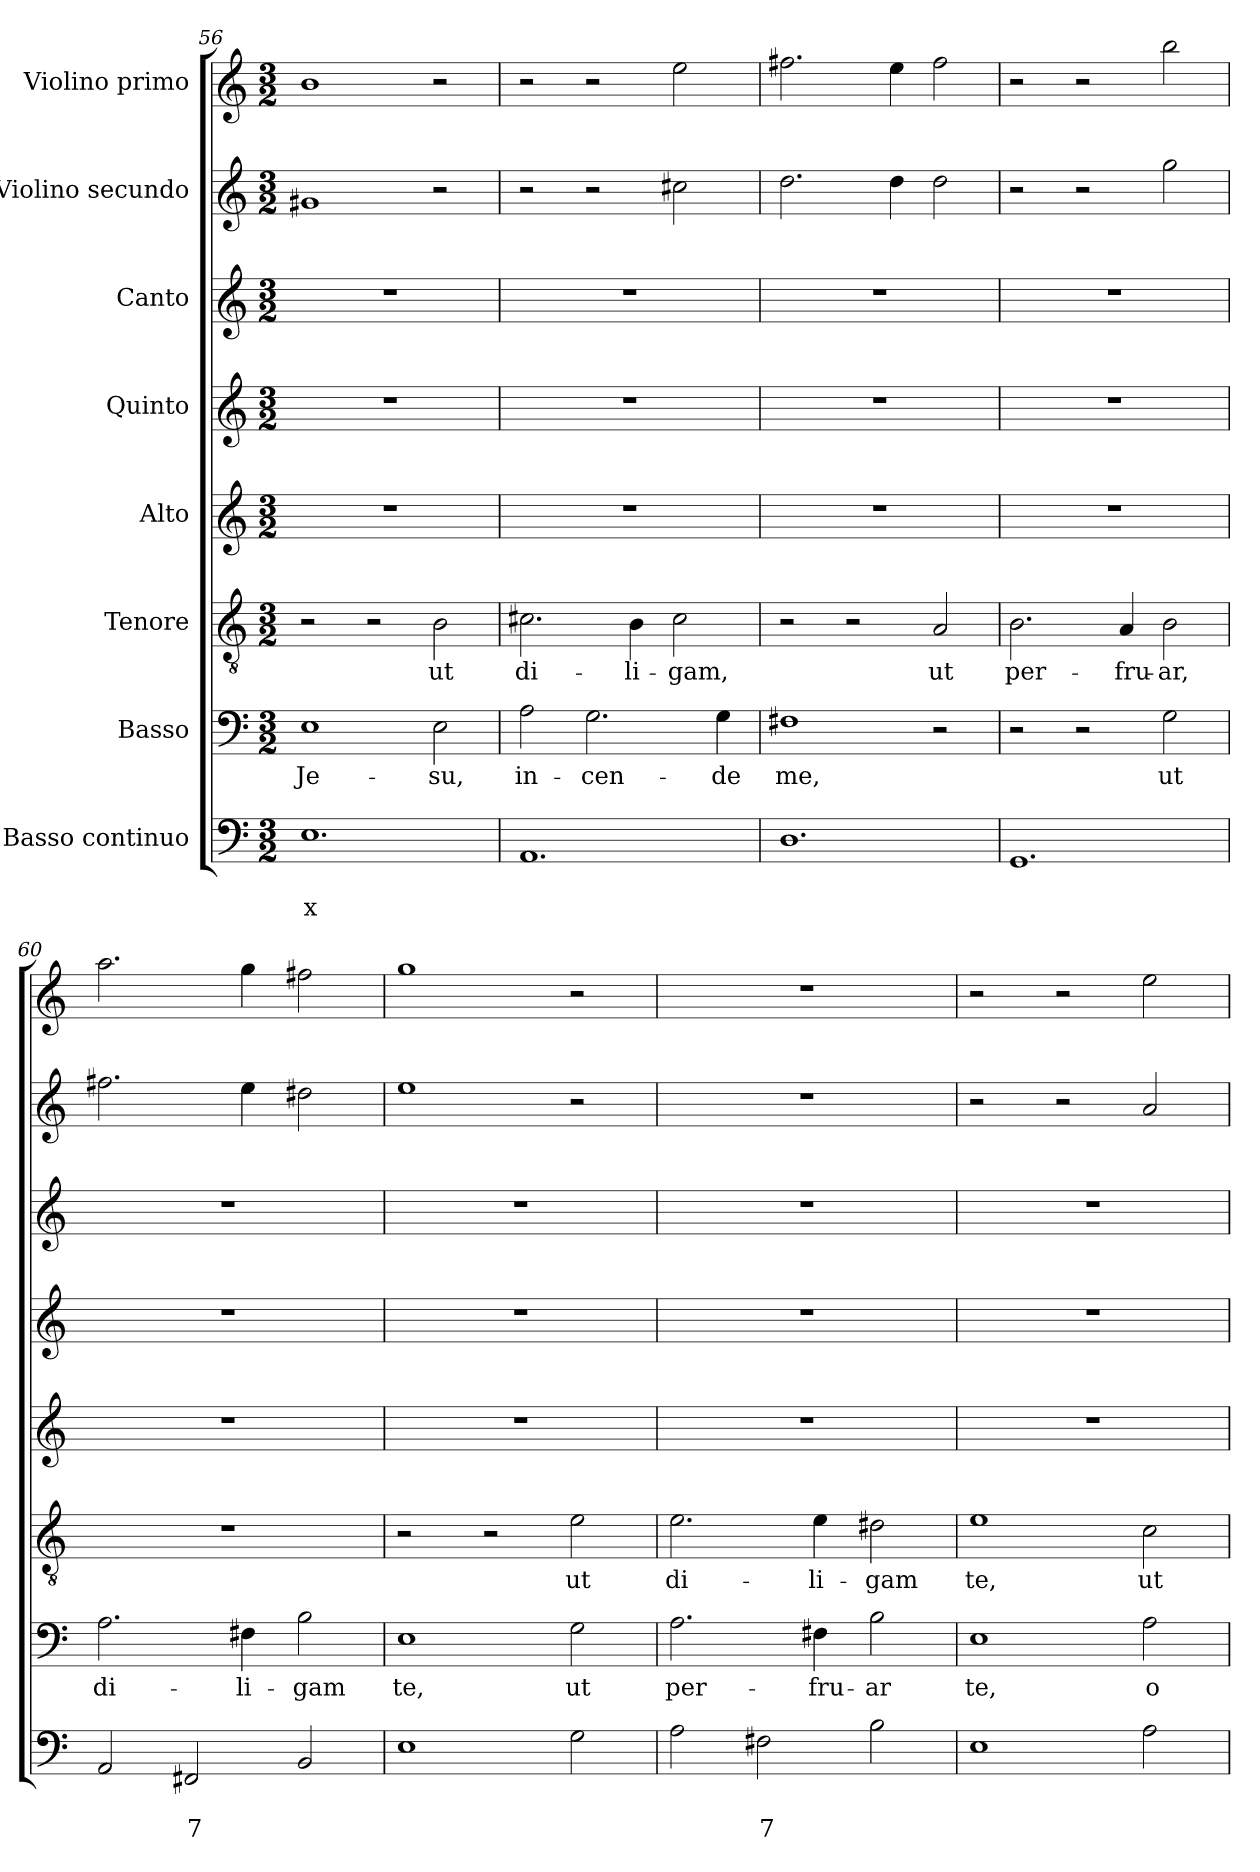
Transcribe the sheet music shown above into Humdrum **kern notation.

**kern	**text	**text	**kern	**text	**kern	**text	**kern	**kern	**kern	**kern	**kern
*part8	*part8	*part8	*part7	*part7	*part6	*part6	*part5	*part4	*part3	*part2	*part1
*staff8	*staff8	*staff8	*staff7	*staff7	*staff6	*staff6	*staff5	*staff4	*staff3	*staff2	*staff1
*I"Basso continuo	*	*	*I"Basso	*	*I"Tenore	*	*I"Alto	*I"Quinto	*I"Canto	*I"Violino secundo	*I"Violino primo
*clefF4	*	*	*clefF4	*	*clefGv2	*	*clefG2	*clefG2	*clefG2	*clefG2	*clefG2
*k[]	*	*	*k[]	*	*k[]	*	*k[]	*k[]	*k[]	*k[]	*k[]
*C:	*	*	*C:	*	*C:	*	*C:	*C:	*C:	*C:	*C:
*M3/2	*	*	*M3/2	*	*M3/2	*	*M3/2	*M3/2	*M3/2	*M3/2	*M3/2
=56	=56	=56	=56	=56	=56	=56	=56	=56	=56	=56	=56
!	!	!LO:LY:b	!	!LO:LY:b	!	!	!	!	!	!	!
1.E	.	x	1E	Je-	2r	.	1.r	1.r	1.r	1g#X	1b
.	.	.	.	.	2r	.	.	.	.	.	.
!	!	!	!	!LO:LY:b	!	!LO:LY:b	!	!	!	!	!
.	.	.	2E\	-su,	2B\	ut	.	.	.	2r	2r
=57	=57	=57	=57	=57	=57	=57	=57	=57	=57	=57	=57
!	!	!	!	!LO:LY:b	!	!LO:LY:b	!	!	!	!	!
1.AA	.	.	2A\	in-	2.c#X\	di-	1.r	1.r	1.r	2r	2r
!	!	!	!	!LO:LY:b	!	!	!	!	!	!	!
.	.	.	2.G\	-cen-	.	.	.	.	.	2r	2r
!	!	!	!	!	!	!LO:LY:b	!	!	!	!	!
.	.	.	.	.	4B\	-li-	.	.	.	.	.
!	!	!	!	!	!	!LO:LY:b	!	!	!	!	!
.	.	.	.	.	2c#\	-gam,	.	.	.	2cc#X\	2ee\
!	!	!	!	!LO:LY:b	!	!	!	!	!	!	!
.	.	.	4G\	-de	.	.	.	.	.	.	.
!!LO:LB:g=z
=58	=58	=58	=58	=58	=58	=58	=58	=58	=58	=58	=58
!	!	!	!	!LO:LY:b	!	!	!	!	!	!	!
1.D	.	.	1F#X	me,	2r	.	1.r	1.r	1.r	2.dd\	2.ff#X\
.	.	.	.	.	2r	.	.	.	.	.	.
.	.	.	.	.	.	.	.	.	.	4dd\	4ee\
!	!	!	!	!	!	!LO:LY:b	!	!	!	!	!
.	.	.	2r	.	2A/	ut	.	.	.	2dd\	2ff#\
=59	=59	=59	=59	=59	=59	=59	=59	=59	=59	=59	=59
!	!	!	!	!	!	!LO:LY:b	!	!	!	!	!
1.GG	.	.	2r	.	2.B\	per-	1.r	1.r	1.r	2r	2r
.	.	.	2r	.	.	.	.	.	.	2r	2r
!	!	!	!	!	!	!LO:LY:b	!	!	!	!	!
.	.	.	.	.	4A/	-fru-	.	.	.	.	.
!	!	!	!	!LO:LY:b	!	!LO:LY:b	!	!	!	!	!
.	.	.	2G\	ut	2B\	-ar,	.	.	.	2gg\	2bb\
=60	=60	=60	=60	=60	=60	=60	=60	=60	=60	=60	=60
!	!	!	!	!LO:LY:b	!	!	!	!	!	!	!
2AA/	.	.	2.A\	di-	1.r	.	1.r	1.r	1.r	2.ff#X\	2.aa\
!	!	!LO:LY:b	!	!	!	!	!	!	!	!	!
2FF#X/	.	7	.	.	.	.	.	.	.	.	.
!	!	!	!	!LO:LY:b	!	!	!	!	!	!	!
.	.	.	4F#X\	-li-	.	.	.	.	.	4ee\	4gg\
!	!	!	!	!LO:LY:b	!	!	!	!	!	!	!
2BB/	.	.	2B\	-gam	.	.	.	.	.	2dd#X\	2ff#X\
=61	=61	=61	=61	=61	=61	=61	=61	=61	=61	=61	=61
!	!	!	!	!LO:LY:b	!	!	!	!	!	!	!
1E	.	.	1E	te,	2r	.	1.r	1.r	1.r	1ee	1gg
.	.	.	.	.	2r	.	.	.	.	.	.
!	!	!	!	!LO:LY:b	!	!LO:LY:b	!	!	!	!	!
2G\	.	.	2G\	ut	2e\	ut	.	.	.	2r	2r
=62	=62	=62	=62	=62	=62	=62	=62	=62	=62	=62	=62
!	!	!	!	!LO:LY:b	!	!LO:LY:b	!	!	!	!	!
2A\	.	.	2.A\	per-	2.e\	di-	1.r	1.r	1.r	1.r	1.r
!	!	!LO:LY:b	!	!	!	!	!	!	!	!	!
2F#X\	.	7	.	.	.	.	.	.	.	.	.
!	!	!	!	!LO:LY:b	!	!LO:LY:b	!	!	!	!	!
.	.	.	4F#X\	-fru-	4e\	-li-	.	.	.	.	.
!	!	!	!	!LO:LY:b	!	!LO:LY:b	!	!	!	!	!
2B\	.	.	2B\	-ar	2d#X\	-gam	.	.	.	.	.
=63	=63	=63	=63	=63	=63	=63	=63	=63	=63	=63	=63
!	!	!	!	!LO:LY:b	!	!LO:LY:b	!	!	!	!	!
1E	.	.	1E	te,	1e	te,	1.r	1.r	1.r	2r	2r
.	.	.	.	.	.	.	.	.	.	2r	2r
!	!	!	!	!LO:LY:b	!	!LO:LY:b	!	!	!	!	!
2A\	.	.	2A\	o	2c\	ut	.	.	.	2a/	2ee\
=	=	=	=	=	=	=	=	=	=	=	=
*-	*-	*-	*-	*-	*-	*-	*-	*-	*-	*-	*-
